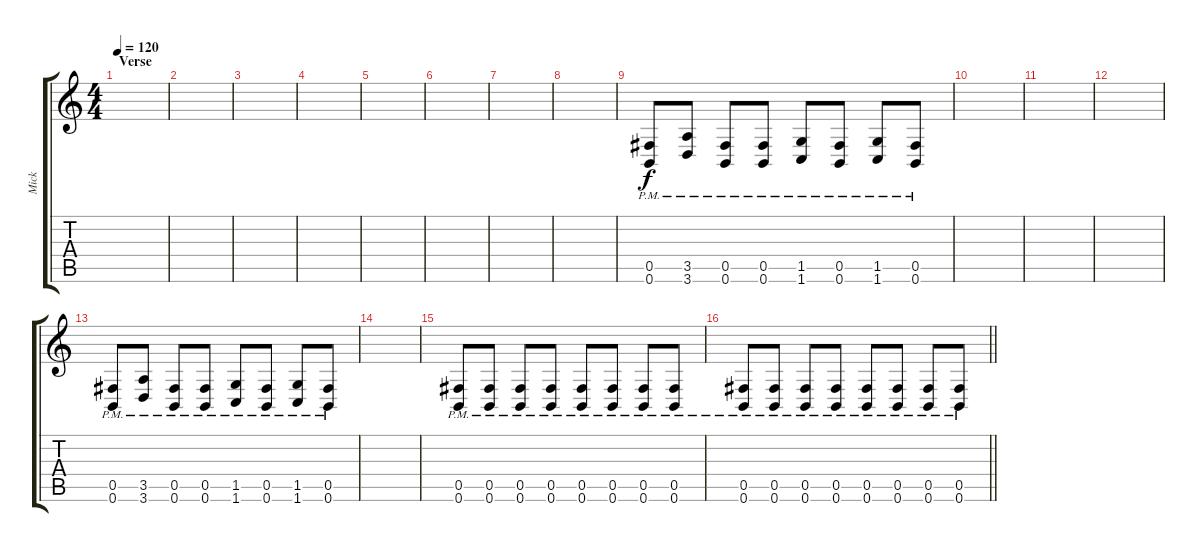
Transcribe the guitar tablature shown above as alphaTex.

\track ("Mick" "Mick") {instrument distortionguitar}
\staff {score tabs}
\tuning (Db4 Ab3 E3 B2 Gb2 B1) {hide}
\ts (4 4)
\section ("" "Verse")
\tempo 120
\clef g2
\ks c
|
|
|
|
|
|
|
|
(0.5{pm} 0.6{pm}).8 (3.5{pm} 3.6{pm}).8 (0.5{pm} 0.6{pm}).8 (0.5{pm} 0.6{pm}).8 (1.5{pm} 1.6{pm}).8 (0.5{pm} 0.6{pm}).8 (1.5{pm} 1.6{pm}).8 (0.5{pm} 0.6{pm}).8 |
|
|
|
(0.5{pm} 0.6{pm}).8 (3.5{pm} 3.6{pm}).8 (0.5{pm} 0.6{pm}).8 (0.5{pm} 0.6{pm}).8 (1.5{pm} 1.6{pm}).8 (0.5{pm} 0.6{pm}).8 (1.5{pm} 1.6{pm}).8 (0.5{pm} 0.6{pm}).8 |
|
(0.5{pm} 0.6{pm}).8 (0.5{pm} 0.6{pm}).8 (0.5{pm} 0.6{pm}).8 (0.5{pm} 0.6{pm}).8 (0.5{pm} 0.6{pm}).8 (0.5{pm} 0.6{pm}).8 (0.5{pm} 0.6{pm}).8 (0.5{pm} 0.6{pm}).8 |
\barLineRight lightlight
(0.5{pm} 0.6{pm}).8 (0.5{pm} 0.6{pm}).8 (0.5{pm} 0.6{pm}).8 (0.5{pm} 0.6{pm}).8 (0.5{pm} 0.6{pm}).8 (0.5{pm} 0.6{pm}).8 (0.5{pm} 0.6{pm}).8 (0.5{pm} 0.6{pm}).8
